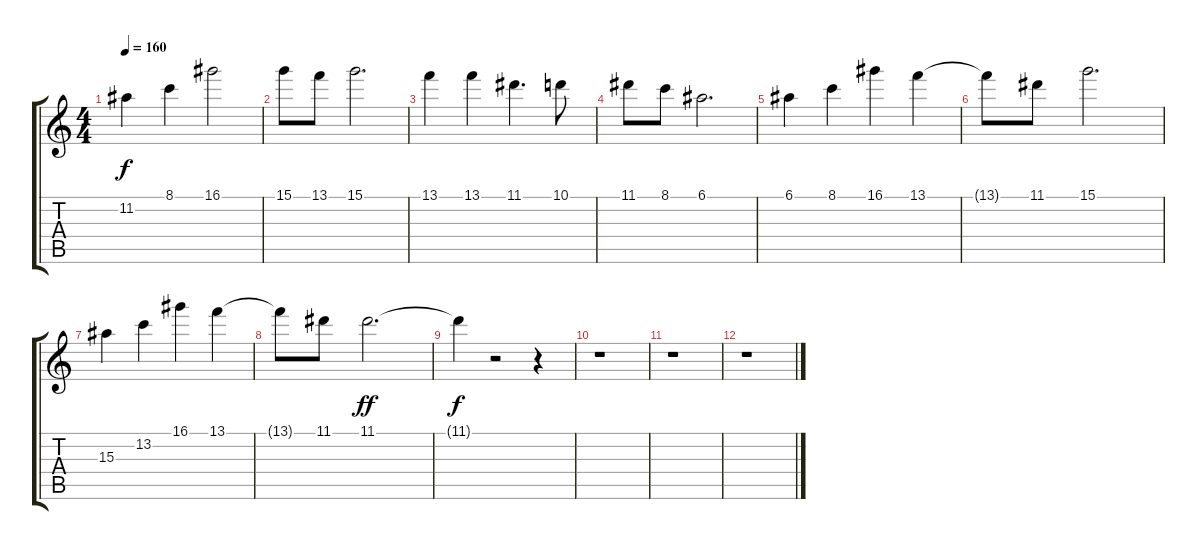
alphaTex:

\track "" {instrument overdrivenguitar}
\staff {score tabs}
\tuning (E4 B3 G3 D3 A2 E2) {hide}
\ts (4 4)
\tempo 160
\clef g2
\ks c
11.2.4{dy f} 8.1.4 16.1.2 |
15.1.8 13.1.8 15.1.2{d} |
13.1.4 13.1.4 11.1.4{d} 10.1.8 |
11.1.8 8.1.8 6.1.2{d} |
6.1.4 8.1.4 16.1.4 13.1.4 |
13.1{t}.8 11.1.8 15.1.2{d} |
15.3.4 13.2.4 16.1.4 13.1.4 |
13.1{t}.8 11.1.8 11.1.2{d dy ff} |
11.1{t}.4{dy f} r.2 r.4 |
r.1 |
r.1 |
r.1
